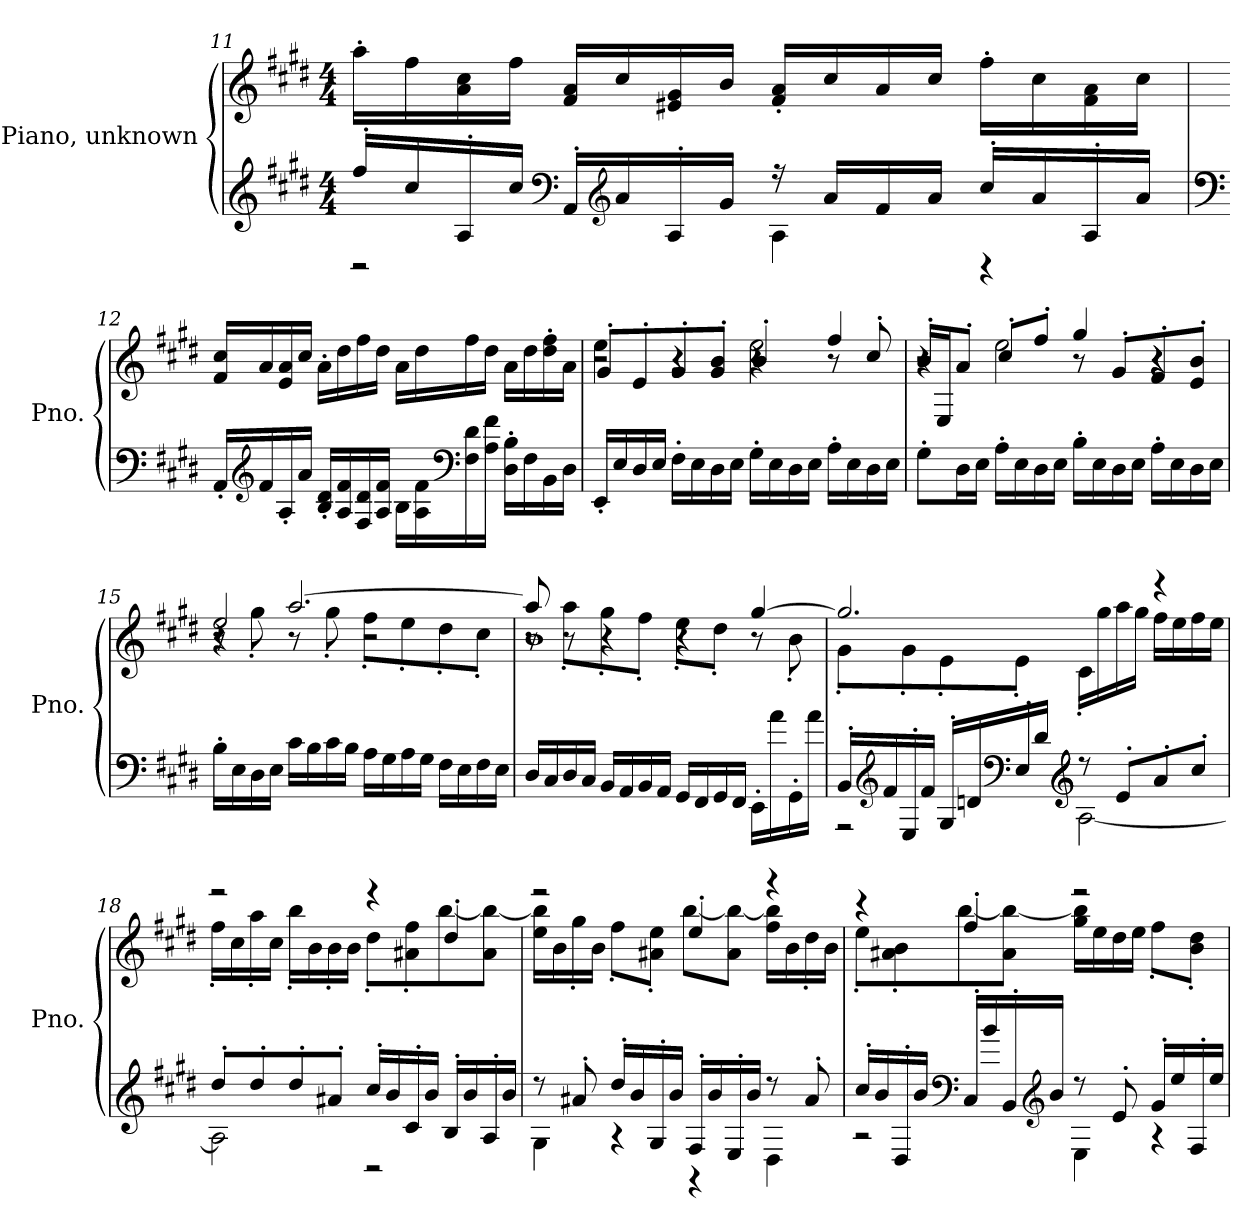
**kern	**kern
*part1	*part1
*staff2	*staff1
*I"Piano, unknown	*
*I'Pno.	*
*clefG2	*clefG2
*k[f#c#g#d#]	*k[f#c#g#d#]
*M4/4	*M4/4
=11	=11
*^	*
16ff#'/LL	2r	16aa'\LL
16cc#/	.	16ff#\
16A'/	.	16a\ 16cc#\
16cc#/JJ	.	16ff#\JJ
*clefF4	*	*
16AA'/LL	.	16f#/ 16a/LL
*clefG2	*	*
16a/	.	16cc#/
16A'/	.	16e#X/ 16g#/
16g#/JJ	.	16b/JJ
16r	4A\	16f#/' 16a/'LL
16a/LL	.	16cc#/
16f#/	.	16a/
16a/JJ	.	16cc#/JJ
16cc#'/LL	4r	16ff#'\LL
16a/	.	16cc#\
16A'/	.	16f#\ 16a\
16a/JJ	.	16cc#\JJ
*v	*v	*
!!LO:PB:g=z
=12	=12
*clefF4	*
16AA'/LL	16f#/ 16cc#/LL
*clefG2	*
16f#/	16a/
16A'/	16e/ 16a/
16a/JJ	16cc#/JJ
16B/' 16d#/'LL	16a'\LL
16A/ 16f#/	16dd#\
16F#/ 16d#/	16ff#\
16A/ 16f#/JJ	16dd#\JJ
16B\LL	16a\LL
16A\ 16f#\	16dd#\
*clefF4	*
16F#\ 16d#\	16ff#\
16A\ 16f#\JJ	16dd#\JJ
16D#\' 16B\'LL	16a\LL
16F#\	16dd#\
16BB\	16dd#\' 16ff#\'
16D#\JJ	16a\JJ
=13	=13
*	*^
*	*	*^
16EE'/LL	2r	4ee\	8g#'/L
16E/	.	.	.
16D#/	.	.	8e'/
16E/JJ	.	.	.
16F#'\LL	.	4r	8g#'/
16E\	.	.	.
16D#\	.	.	8g#/' 8b/'J
16E\JJ	.	.	.
16G#'\LL	4r	2ee\	4b'/
16E\	.	.	.
16D#\	.	.	.
16E\JJ	.	.	.
16A'\LL	4ff#/	.	8r
16E\	.	.	.
16D#\	.	.	8cc#'/
16E\JJ	.	.	.
!!LO:LB:g=z	!!	!!
=14	=14	=14	=14
8G#'\L	2r	4r	16b'/LL
.	.	.	16E/J
16D#\L	.	.	8a'/J
16E\JJ	.	.	.
16A'\LL	.	2ee\	8cc#'/L
16E\	.	.	.
16D#\	.	.	8ff#'/J
16E\JJ	.	.	.
16B'\LL	4gg#/	.	8r
16E\	.	.	.
16D#\	.	.	8g#'/L
16E\JJ	.	.	.
16A'\LL	4r	4r	8f#'/
16E\	.	.	.
16D#\	.	.	8e/' 8b/'J
16E\JJ	.	.	.
=15	=15	=15	=15
16B'\LL	4r	8r	2ee/
16E\	.	.	.
16D#\	.	8gg#'\	.
16E\JJ	.	.	.
16c#\LL	[2.aa/	8r	.
16B\	.	.	.
16c#\	.	8gg#'\	.
16B\JJ	.	.	.
16A\LL	.	8ff#'\L	2r
16G#\	.	.	.
16A\	.	8ee'\	.
16G#\JJ	.	.	.
16F#\LL	.	8dd#'\	.
16E\	.	.	.
16F#\	.	8cc#'\J	.
16E\JJ	.	.	.
!!LO:LB:g=z	!!	!!
=16	=16	=16	=16
16D#/LL	8aa/]	8r	1b
16C#/	.	.	.
16D#/	8r	8aa'\L	.
16C#/JJ	.	.	.
16BB/LL	4r	8gg#'\	.
16AA/	.	.	.
16BB/	.	8ff#'\J	.
16AA/JJ	.	.	.
16GG#/LL	4r	8ee'\L	.
16FF#/	.	.	.
16GG#/	.	8dd#'\J	.
16FF#/JJ	.	.	.
16EE'\LL	[4gg#/	8r	.
16a\	.	.	.
16GG#'\	.	8b'\	.
16a\JJ	.	.	.
*	*	*v	*v
=17	=17	=17
*^	*	*
16BB'/LL	2r	2.gg#/]	8g#'\L
*clefG2	*	*	*
16f#/	.	.	.
16E'/	.	.	8g#'\
16f#/JJ	.	.	.
16G#'/LL	.	.	8e'\
16dn/	.	.	.
*clefF4	*	*	*
16E'/	.	.	8e'\J
16d/JJ	.	.	.
*clefG2	*	*	*
8r	[2A\	.	16c#'\LL
.	.	.	16gg#\
8e'/L	.	.	16aa\
.	.	.	16gg#\JJ
8a'/	.	4r	16ff#\LL
.	.	.	16ee\
8cc#'/J	.	.	16ff#\
.	.	.	16ee\JJ
!!LO:LB:g=z	!!
=18	=18	=18	=18
8dd#'/L	2A\]	2r	16ff#'\LL
.	.	.	16cc#\
8dd#'/	.	.	16aa'\
.	.	.	16cc#\JJ
8dd#'/	.	.	16bb'\LL
.	.	.	16b\
8a#X'/J	.	.	16b'\
.	.	.	16b\JJ
16cc#'/LL	2r	4r	8dd#'\L
16b/	.	.	.
16c#'/	.	.	8a#X\' 8ff#\'
16b/JJ	.	.	.
16B'/LL	.	4dd#'/	[8bb\
16b/	.	.	.
16A'/	.	.	8a#\ 8bb\_J
16b/JJ	.	.	.
=19	=19	=19	=19
8r	4G#\	2r	16ee\ 16bb\]LL
.	.	.	16b\
8a#X'/	.	.	16gg#'\
.	.	.	16b\JJ
16dd#'/LL	4r	.	8ff#'\L
16b/	.	.	.
16G#'/	.	.	8a#X\' 8ee\'J
16b/JJ	.	.	.
16F#'/LL	4r	4ee'/	[8bb\L
16b/	.	.	.
16E'/	.	.	8a#\ 8bb\_J
16b/JJ	.	.	.
8r	4D#\	4r	16ff#\ 16bb\]LL
.	.	.	16b\
8a#'/	.	.	16dd#'\
.	.	.	16b\JJ
!!LO:LB:g=z	!!
=20	=20	=20	=20
16cc#'/LL	2r	4r	8ee'\L
16b/	.	.	.
16D#'/	.	.	8a#X\' 8b\'
16b/JJ	.	.	.
*clefF4	*	*	*
16C#'/LL	.	4ff#'/	[8bb\
16b/	.	.	.
16BB'/	.	.	8a#\ 8bb\_J
*clefG2	*	*	*
16b/JJ	.	.	.
8r	4E\	2r	16gg#\ 16bb\]LL
.	.	.	16ee\
8e'/	.	.	16dd#\
.	.	.	16ee\JJ
16g#'/LL	4r	.	8ff#'\L
16ee/	.	.	.
16F#'/	.	.	8b\' 8dd#\'J
16ee/JJ	.	.	.
*v	*v	*	*
*	*v	*v
=	=
*-	*-
